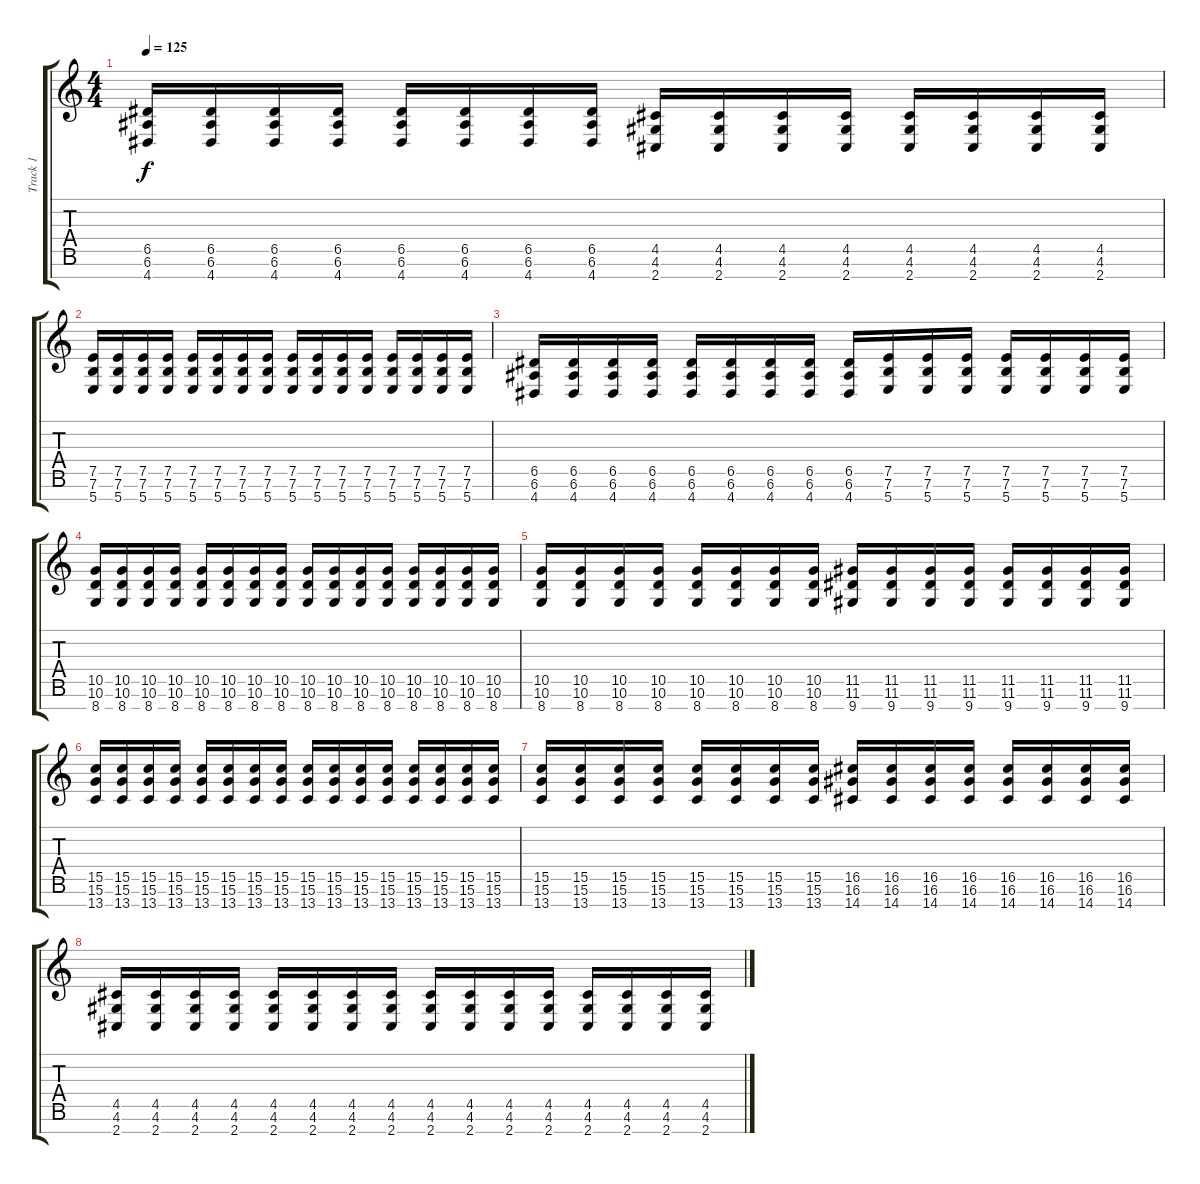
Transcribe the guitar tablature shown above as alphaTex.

\track ("Track 1" "Track 1") {instrument distortionguitar}
\staff {score tabs}
\tuning (E4 B3 G3 D3 A2 E2 B1) {hide}
\ts (4 4)
\tempo 125
\clef g2
\ks c
(6.5 6.6 4.7).16{dy f} (6.5 6.6 4.7).16 (6.5 6.6 4.7).16 (6.5 6.6 4.7).16 (6.5 6.6 4.7).16 (6.5 6.6 4.7).16 (6.5 6.6 4.7).16 (6.5 6.6 4.7).16 (4.5 4.6 2.7).16 (4.5 4.6 2.7).16 (4.5 4.6 2.7).16 (4.5 4.6 2.7).16 (4.5 4.6 2.7).16 (4.5 4.6 2.7).16 (4.5 4.6 2.7).16 (4.5 4.6 2.7).16 |
(7.5 7.6 5.7).16 (7.5 7.6 5.7).16 (7.5 7.6 5.7).16 (7.5 7.6 5.7).16 (7.5 7.6 5.7).16 (7.5 7.6 5.7).16 (7.5 7.6 5.7).16 (7.5 7.6 5.7).16 (7.5 7.6 5.7).16 (7.5 7.6 5.7).16 (7.5 7.6 5.7).16 (7.5 7.6 5.7).16 (7.5 7.6 5.7).16 (7.5 7.6 5.7).16 (7.5 7.6 5.7).16 (7.5 7.6 5.7).16 |
(6.5 6.6 4.7).16 (6.5 6.6 4.7).16 (6.5 6.6 4.7).16 (6.5 6.6 4.7).16 (6.5 6.6 4.7).16 (6.5 6.6 4.7).16 (6.5 6.6 4.7).16 (6.5 6.6 4.7).16 (6.5 6.6 4.7).16 (7.5 7.6 5.7).16 (7.5 7.6 5.7).16 (7.5 7.6 5.7).16 (7.5 7.6 5.7).16 (7.5 7.6 5.7).16 (7.5 7.6 5.7).16 (7.5 7.6 5.7).16 |
(10.5 10.6 8.7).16 (10.5 10.6 8.7).16 (10.5 10.6 8.7).16 (10.5 10.6 8.7).16 (10.5 10.6 8.7).16 (10.5 10.6 8.7).16 (10.5 10.6 8.7).16 (10.5 10.6 8.7).16 (10.5 10.6 8.7).16 (10.5 10.6 8.7).16 (10.5 10.6 8.7).16 (10.5 10.6 8.7).16 (10.5 10.6 8.7).16 (10.5 10.6 8.7).16 (10.5 10.6 8.7).16 (10.5 10.6 8.7).16 |
(10.5 10.6 8.7).16 (10.5 10.6 8.7).16 (10.5 10.6 8.7).16 (10.5 10.6 8.7).16 (10.5 10.6 8.7).16 (10.5 10.6 8.7).16 (10.5 10.6 8.7).16 (10.5 10.6 8.7).16 (11.5 11.6 9.7).16 (11.5 11.6 9.7).16 (11.5 11.6 9.7).16 (11.5 11.6 9.7).16 (11.5 11.6 9.7).16 (11.5 11.6 9.7).16 (11.5 11.6 9.7).16 (11.5 11.6 9.7).16 |
(15.5 15.6 13.7).16 (15.5 15.6 13.7).16 (15.5 15.6 13.7).16 (15.5 15.6 13.7).16 (15.5 15.6 13.7).16 (15.5 15.6 13.7).16 (15.5 15.6 13.7).16 (15.5 15.6 13.7).16 (15.5 15.6 13.7).16 (15.5 15.6 13.7).16 (15.5 15.6 13.7).16 (15.5 15.6 13.7).16 (15.5 15.6 13.7).16 (15.5 15.6 13.7).16 (15.5 15.6 13.7).16 (15.5 15.6 13.7).16 |
(15.5 15.6 13.7).16 (15.5 15.6 13.7).16 (15.5 15.6 13.7).16 (15.5 15.6 13.7).16 (15.5 15.6 13.7).16 (15.5 15.6 13.7).16 (15.5 15.6 13.7).16 (15.5 15.6 13.7).16 (16.5 16.6 14.7).16 (16.5 16.6 14.7).16 (16.5 16.6 14.7).16 (16.5 16.6 14.7).16 (16.5 16.6 14.7).16 (16.5 16.6 14.7).16 (16.5 16.6 14.7).16 (16.5 16.6 14.7).16 |
(4.5 4.6 2.7).16 (4.5 4.6 2.7).16 (4.5 4.6 2.7).16 (4.5 4.6 2.7).16 (4.5 4.6 2.7).16 (4.5 4.6 2.7).16 (4.5 4.6 2.7).16 (4.5 4.6 2.7).16 (4.5 4.6 2.7).16 (4.5 4.6 2.7).16 (4.5 4.6 2.7).16 (4.5 4.6 2.7).16 (4.5 4.6 2.7).16 (4.5 4.6 2.7).16 (4.5 4.6 2.7).16 (4.5 4.6 2.7).16
